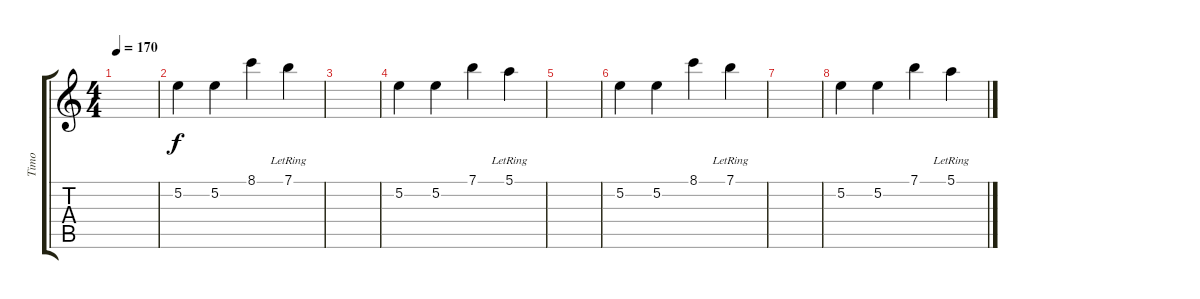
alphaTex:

\track ("Timo" "Timo") {instrument acousticguitarnylon}
\staff {score tabs}
\tuning (E4 B3 G3 D3 A2 D2) {hide}
\ts (4 4)
\tempo 170
\clef g2
\ks c
|
5.2.4{volume 14} 5.2.4 8.1.4 7.1{lr}.4 |
|
5.2.4{volume 12} 5.2.4 7.1.4 5.1{lr}.4 |
|
5.2.4{volume 10} 5.2.4 8.1.4 7.1{lr}.4 |
|
5.2.4{volume 6} 5.2.4 7.1.4 5.1{lr}.4
